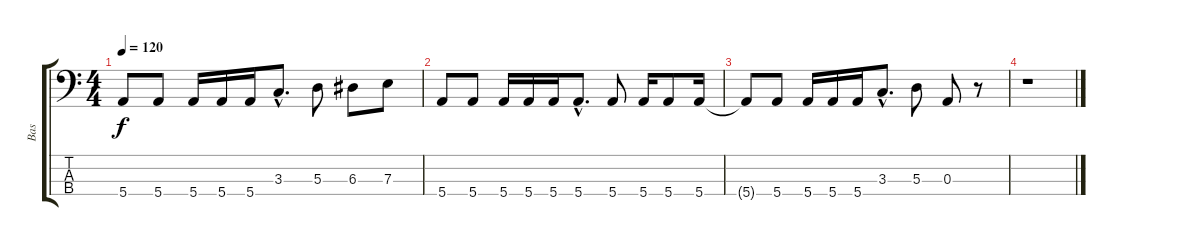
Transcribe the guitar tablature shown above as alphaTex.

\track ("Bas" "Bas") {instrument electricbassfinger}
\staff {score tabs}
\tuning (G2 D2 A1 E1) {hide}
\ts (4 4)
\tempo 120
\clef f4
\ks c
5.4{t}.8{dy f} 5.4.8 5.4.16 5.4.16 5.4.16 3.3{hac}.8{d} 5.3.8 6.3.8 7.3.8 |
5.4.8 5.4.8 5.4.16 5.4.16 5.4.16 5.4{hac}.8{d} 5.4.8 5.4.16 5.4.8 5.4.16 |
5.4{t}.8 5.4.8 5.4.16 5.4.16 5.4.16 3.3{hac}.8{d} 5.3.8 0.3.8 r.8 |
r.1
